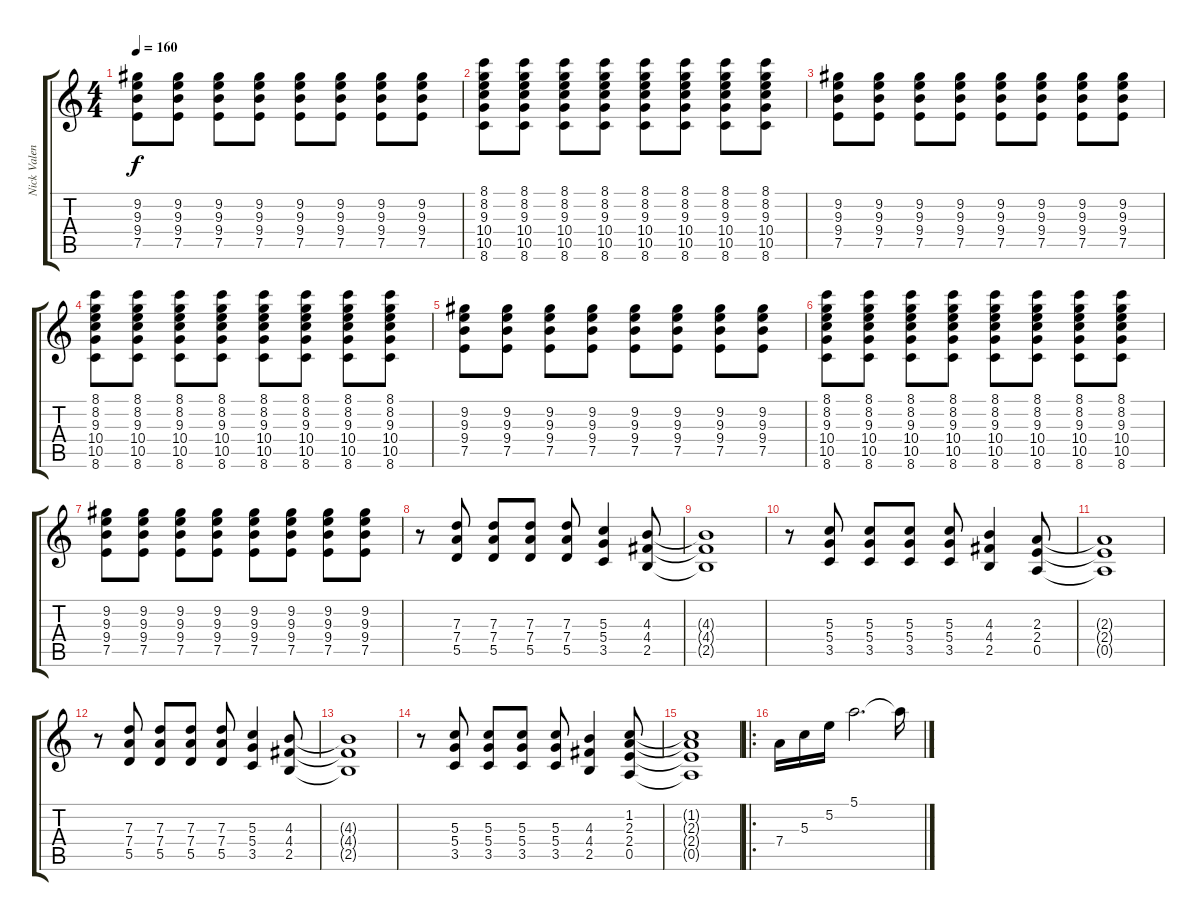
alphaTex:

\track ("Nick Valensi" "Nick Valen") {instrument overdrivenguitar}
\staff {score tabs}
\tuning (E4 B3 G3 D3 A2 E2) {hide}
\ts (4 4)
\tempo 160
\clef g2
\ks c
(9.2 9.3 9.4 7.5).8{dy f} (9.2 9.3 9.4 7.5).8 (9.2 9.3 9.4 7.5).8 (9.2 9.3 9.4 7.5).8 (9.2 9.3 9.4 7.5).8 (9.2 9.3 9.4 7.5).8 (9.2 9.3 9.4 7.5).8 (9.2 9.3 9.4 7.5).8 |
(8.1 8.2 9.3 10.4 10.5 8.6).8 (8.1 8.2 9.3 10.4 10.5 8.6).8 (8.1 8.2 9.3 10.4 10.5 8.6).8 (8.1 8.2 9.3 10.4 10.5 8.6).8 (8.1 8.2 9.3 10.4 10.5 8.6).8 (8.1 8.2 9.3 10.4 10.5 8.6).8 (8.1 8.2 9.3 10.4 10.5 8.6).8 (8.1 8.2 9.3 10.4 10.5 8.6).8 |
(9.2 9.3 9.4 7.5).8 (9.2 9.3 9.4 7.5).8 (9.2 9.3 9.4 7.5).8 (9.2 9.3 9.4 7.5).8 (9.2 9.3 9.4 7.5).8 (9.2 9.3 9.4 7.5).8 (9.2 9.3 9.4 7.5).8 (9.2 9.3 9.4 7.5).8 |
(8.1 8.2 9.3 10.4 10.5 8.6).8 (8.1 8.2 9.3 10.4 10.5 8.6).8 (8.1 8.2 9.3 10.4 10.5 8.6).8 (8.1 8.2 9.3 10.4 10.5 8.6).8 (8.1 8.2 9.3 10.4 10.5 8.6).8 (8.1 8.2 9.3 10.4 10.5 8.6).8 (8.1 8.2 9.3 10.4 10.5 8.6).8 (8.1 8.2 9.3 10.4 10.5 8.6).8 |
(9.2 9.3 9.4 7.5).8 (9.2 9.3 9.4 7.5).8 (9.2 9.3 9.4 7.5).8 (9.2 9.3 9.4 7.5).8 (9.2 9.3 9.4 7.5).8 (9.2 9.3 9.4 7.5).8 (9.2 9.3 9.4 7.5).8 (9.2 9.3 9.4 7.5).8 |
(8.1 8.2 9.3 10.4 10.5 8.6).8 (8.1 8.2 9.3 10.4 10.5 8.6).8 (8.1 8.2 9.3 10.4 10.5 8.6).8 (8.1 8.2 9.3 10.4 10.5 8.6).8 (8.1 8.2 9.3 10.4 10.5 8.6).8 (8.1 8.2 9.3 10.4 10.5 8.6).8 (8.1 8.2 9.3 10.4 10.5 8.6).8 (8.1 8.2 9.3 10.4 10.5 8.6).8 |
(9.2 9.3 9.4 7.5).8 (9.2 9.3 9.4 7.5).8 (9.2 9.3 9.4 7.5).8 (9.2 9.3 9.4 7.5).8 (9.2 9.3 9.4 7.5).8 (9.2 9.3 9.4 7.5).8 (9.2 9.3 9.4 7.5).8 (9.2 9.3 9.4 7.5).8 |
r.8 (7.3 7.4 5.5).8 (7.3 7.4 5.5).8 (7.3 7.4 5.5).8 (7.3 7.4 5.5).8 (5.3 5.4 3.5).4 (4.3 4.4 2.5).8 |
(4.3{t} 4.4{t} 2.5{t}).1 |
r.8 (5.3 5.4 3.5).8 (5.3 5.4 3.5).8 (5.3 5.4 3.5).8 (5.3 5.4 3.5).8 (4.3 4.4 2.5).4 (2.3 2.4 0.5).8 |
(2.3{t} 2.4{t} 0.5{t}).1 |
r.8 (7.3 7.4 5.5).8 (7.3 7.4 5.5).8 (7.3 7.4 5.5).8 (7.3 7.4 5.5).8 (5.3 5.4 3.5).4 (4.3 4.4 2.5).8 |
(4.3{t} 4.4{t} 2.5{t}).1 |
r.8 (5.3 5.4 3.5).8 (5.3 5.4 3.5).8 (5.3 5.4 3.5).8 (5.3 5.4 3.5).8 (4.3 4.4 2.5).4 (1.2 2.3 2.4 0.5).8 |
(1.2{t} 2.3{t} 2.4{t} 0.5{t}).1 |
\ro
7.4.16 5.3.16 5.2.16 5.1.2{d} 5.1{t}.16
